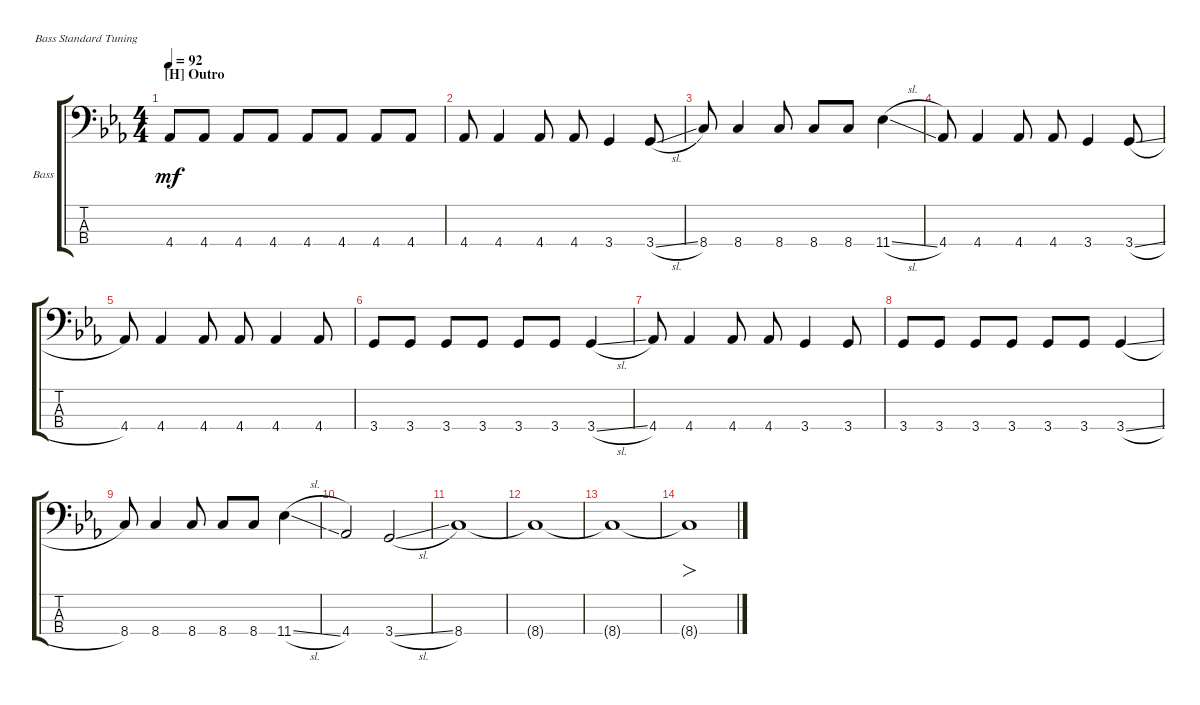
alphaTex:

\defaultSystemsLayout 4
\bracketExtendMode groupsimilarinstruments
\firstSystemTrackNameOrientation horizontal
\otherSystemsTrackNameOrientation horizontal
\track ("Bass" "Bass") {instrument electricbassfinger}
\staff {score tabs}
\tuning (G2 D2 A1 E1)
\ts (4 4)
\section ("H" "Outro")
\tempo 92
\clef f4
\ks cminor
4.4.8{dy mf} 4.4.8 4.4.8 4.4.8 4.4.8 4.4.8 4.4.8 4.4.8 |
4.4.8 4.4.4 4.4.8 4.4.8 3.4.4 3.4{sl}.8 |
8.4.8 8.4.4 8.4.8 8.4.8 8.4.8 11.4{sl}.4 |
4.4.8 4.4.4 4.4.8 4.4.8 3.4.4 3.4{sl}.8 |
4.4.8 4.4.4 4.4.8 4.4.8 4.4.4 4.4.8 |
3.4.8 3.4.8 3.4.8 3.4.8 3.4.8 3.4.8 3.4{sl}.4 |
4.4.8 4.4.4 4.4.8 4.4.8 3.4.4 3.4.8 |
3.4.8 3.4.8 3.4.8 3.4.8 3.4.8 3.4.8 3.4{sl}.4 |
8.4.8 8.4.4 8.4.8 8.4.8 8.4.8 11.4{sl}.4 |
4.4.2 3.4{sl}.2 |
8.4.1 |
8.4{t}.1 |
8.4{t}.1 |
8.4{t}.1{fo}
